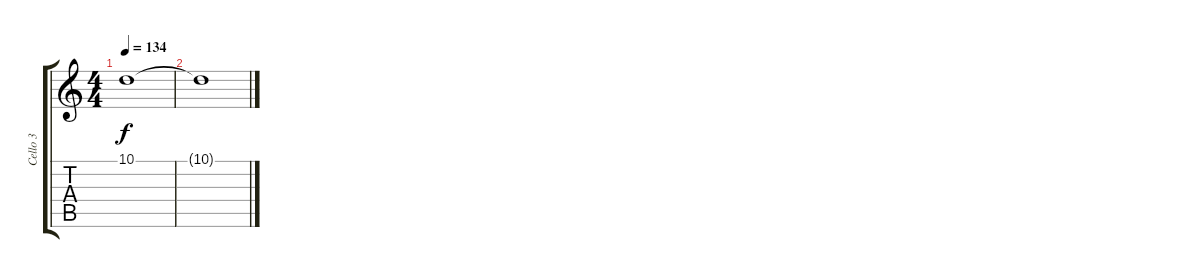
\track ("Cello 3" "Cello 3") {instrument englishhorn}
\staff {score tabs}
\tuning (E4 B3 G3 D3 A2 D2) {hide}
\ts (4 4)
\tempo 134
\clef g2
\ks c
10.1.1{dy f} |
10.1{t}.1
